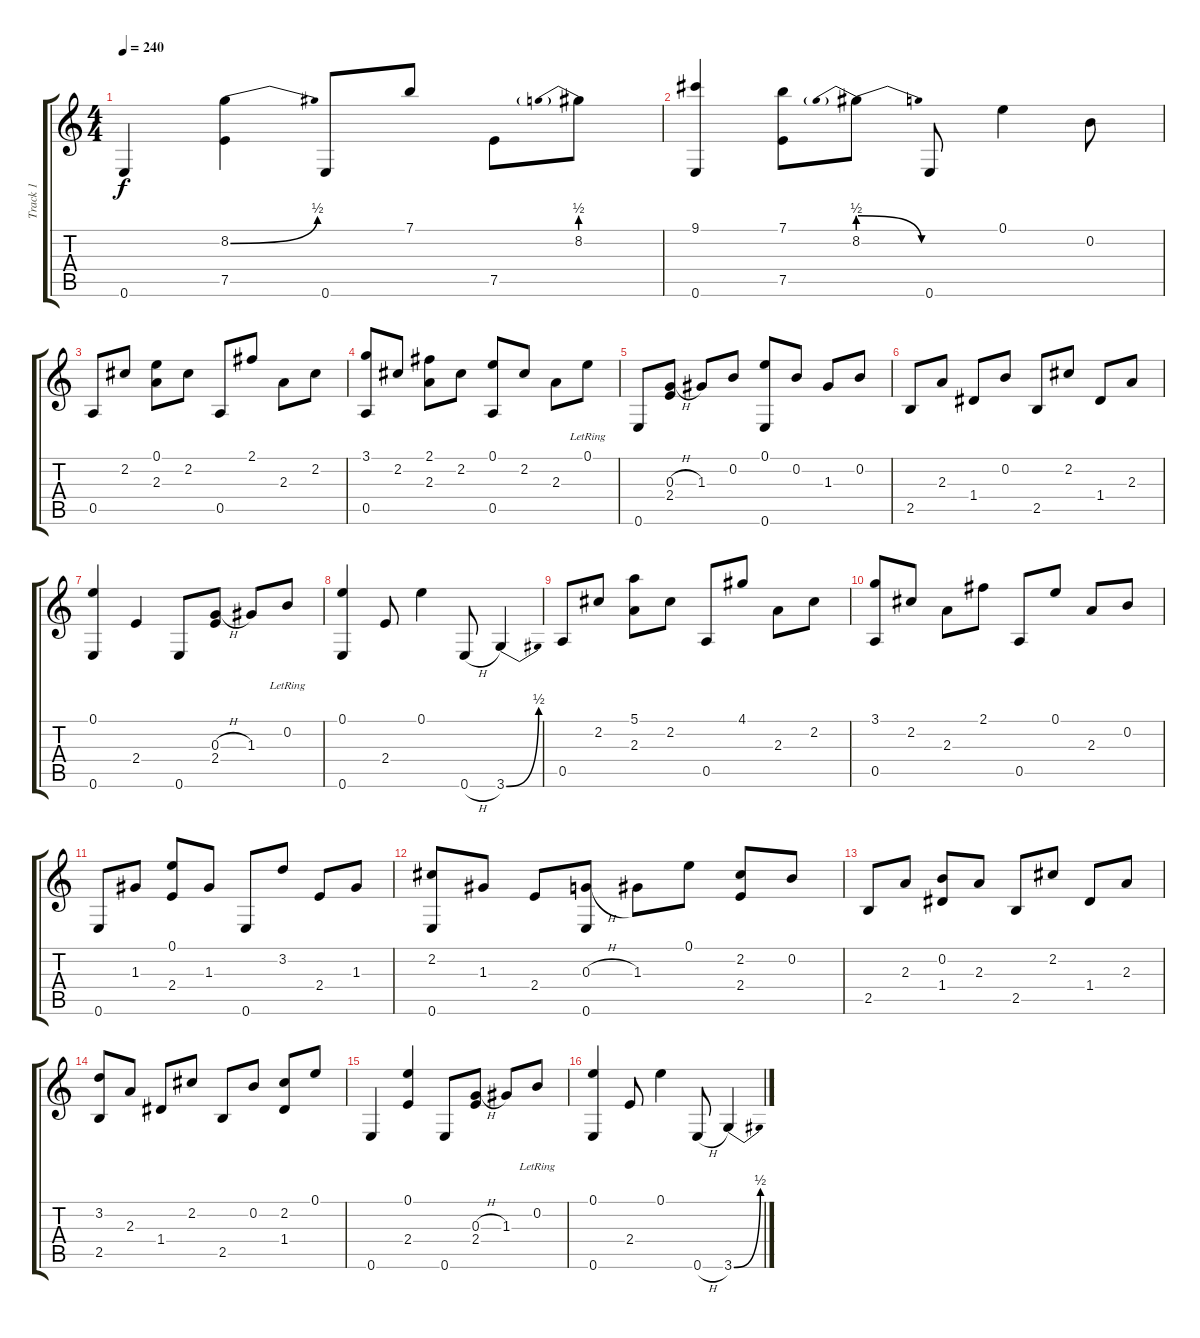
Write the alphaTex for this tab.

\track ("Track 1" "Track 1") {instrument acousticguitarnylon}
\staff {score tabs}
\tuning (E4 B3 G3 D3 A2 E2) {hide}
\ts (4 4)
\tempo 240
\clef g2
\ks c
0.6.4{dy f} (8.2{be (bend 0 0 60 2)} 7.5).4 0.6.8 7.1.8 7.5.8 8.2{be (prebend 0 2 60 2)}.8 |
(9.1 0.6).4 (7.1 7.5).8 8.2{be (prebendrelease 0 2 60 0)}.8 0.6.8 0.1.4 0.2.8 |
0.5.8 2.2.8 (0.1 2.3).8 2.2.8 0.5.8 2.1.8 2.3.8 2.2.8 |
(3.1 0.5).8 2.2.8 (2.1 2.3).8 2.2.8 (0.1 0.5).8 2.2.8 2.3.8 0.1{lr}.8 |
0.6.8 (0.3{h} 2.4).8 1.3.8 0.2.8 (0.1 0.6).8 0.2.8 1.3.8 0.2.8 |
2.5.8 2.3.8 1.4.8 0.2.8 2.5.8 2.2.8 1.4.8 2.3.8 |
(0.1 0.6).4 2.4.4 0.6.8 (0.3{h} 2.4).8 1.3.8 0.2{lr}.8 |
(0.1 0.6).4 2.4.8 0.1.4 0.6{h}.8 3.6{be (bend 0 0 60 2)}.4 |
0.5.8 2.2.8 (5.1 2.3).8 2.2.8 0.5.8 4.1.8 2.3.8 2.2.8 |
(3.1 0.5).8 2.2.8 2.3.8 2.1.8 0.5.8 0.1.8 2.3.8 0.2.8 |
0.6.8 1.3.8 (0.1 2.4).8 1.3.8 0.6.8 3.2.8 2.4.8 1.3.8 |
(2.2 0.6).8 1.3.8 2.4.8 (0.3{h} 0.6).8 1.3.8 0.1.8 (2.2 2.4).8 0.2.8 |
2.5.8 2.3.8 (0.2 1.4).8 2.3.8 2.5.8 2.2.8 1.4.8 2.3.8 |
(3.2 2.5).8 2.3.8 1.4.8 2.2.8 2.5.8 0.2.8 (2.2 1.4).8 0.1.8 |
0.6.4 (0.1 2.4).4 0.6.8 (0.3{h} 2.4).8 1.3.8 0.2{lr}.8 |
(0.1 0.6).4 2.4.8 0.1.4 0.6{h}.8 3.6{be (bend 0 0 60 2)}.4
